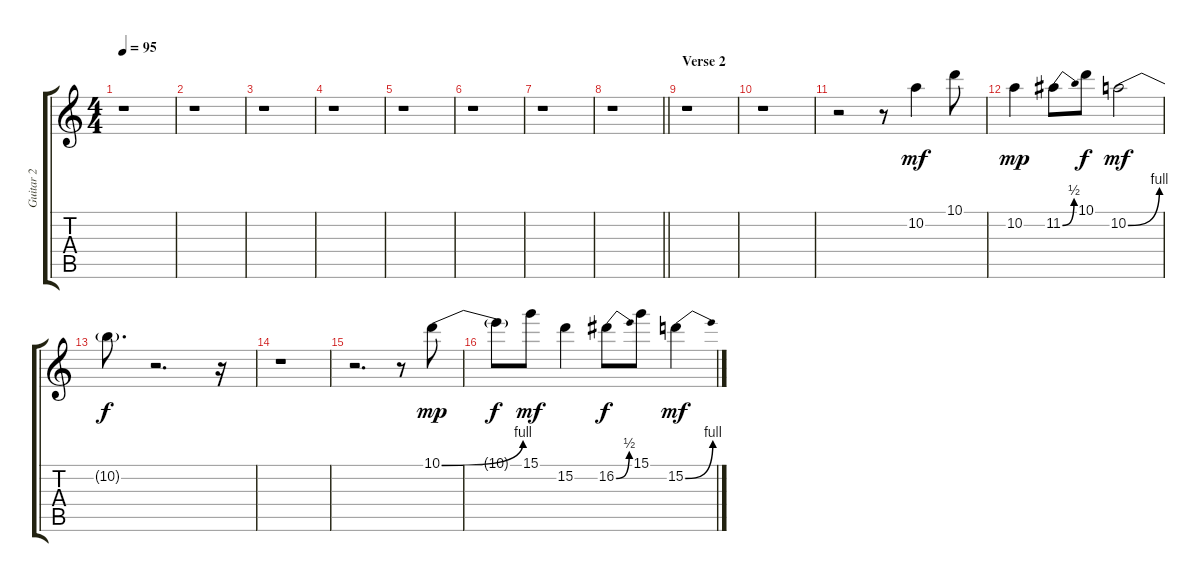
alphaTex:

\track ("Guitar 2" "Guitar 2") {instrument acousticguitarsteel}
\staff {score tabs}
\tuning (E4 B3 G3 D3 A2 E2) {hide}
\ts (4 4)
\tempo 95
\clef g2
\ks c
r.1{dy mf} |
r.1 |
r.1 |
r.1 |
r.1 |
r.1 |
r.1 |
\barLineRight lightlight
r.1 |
\section ("" "Verse 2")
r.1 |
r.1 |
r.2 r.8 10.2.4 10.1.8 |
10.2.4{dy mp} 11.2{be (bend 0 0 60 2)}.8 10.1.8{dy f} 10.2{be (bend 0 0 60 4)}.2{dy mf} |
10.2{t}.8{d dy f} r.2{d} r.16 |
r.1 |
r.2{d} r.8 10.1{be (bend 0 0 60 4)}.8{dy mp} |
10.1{t}.8{dy f} 15.1.8{dy mf} 15.2.4 16.2{be (bend 0 0 60 2)}.8{dy f} 15.1.8 15.2{be (bend 0 0 60 4)}.4{dy mf}
